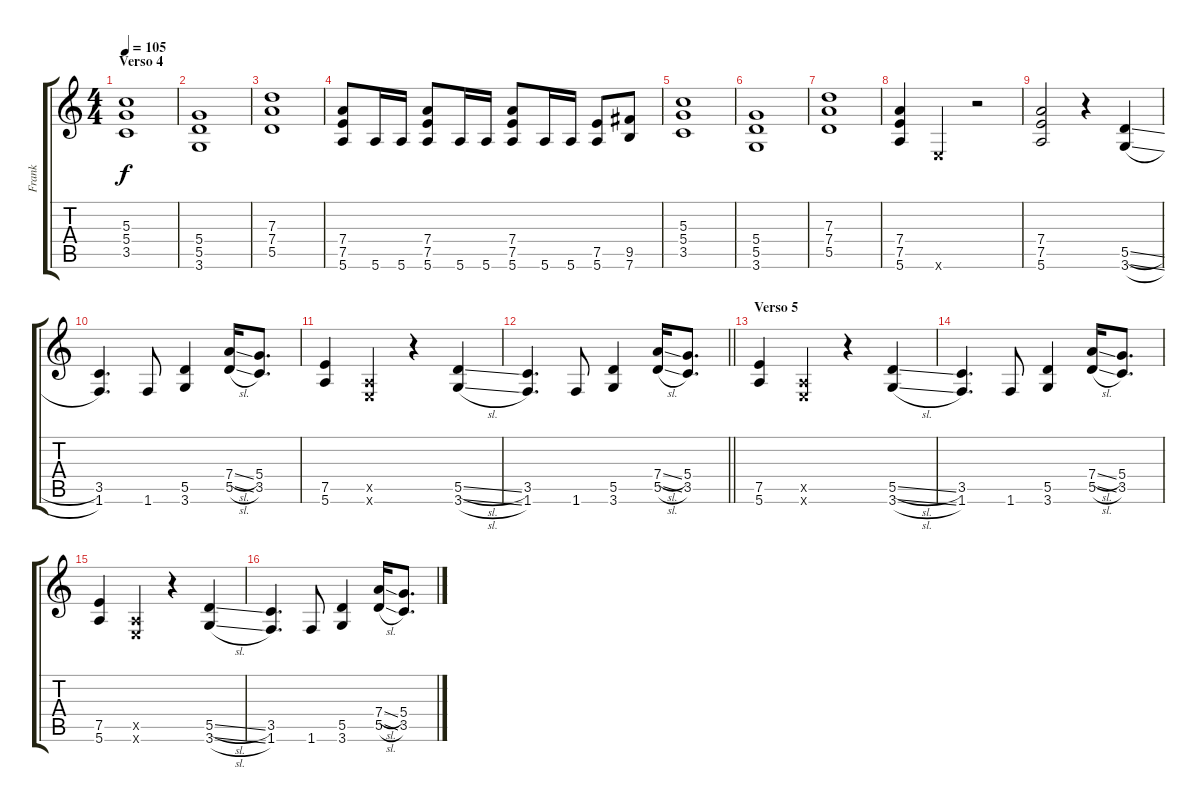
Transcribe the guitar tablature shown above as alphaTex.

\track ("Frank" "Frank") {instrument distortionguitar}
\staff {score tabs}
\tuning (E4 B3 G3 D3 A2 E2) {hide}
\ts (4 4)
\section ("" "Verso 4")
\tempo 105
\clef g2
\ks c
(5.3 5.4 3.5).1{dy f} |
(5.4 5.5 3.6).1 |
(7.3 7.4 5.5).1 |
(7.4 7.5 5.6).8 5.6.16 5.6.16 (7.4 7.5 5.6).8 5.6.16 5.6.16 (7.4 7.5 5.6).8 5.6.16 5.6.16 (7.5 5.6).8 (9.5 7.6).8 |
(5.3 5.4 3.5).1 |
(5.4 5.5 3.6).1 |
(7.3 7.4 5.5).1 |
(7.4 7.5 5.6).4 0.6{x}.4 r.2 |
(7.4 7.5 5.6).2 r.4 (5.5{sl} 3.6{sl}).4 |
(3.5 1.6).4{d} 1.6.8 (5.5 3.6).4 (7.4{sl} 5.5{sl}).16 (5.4 3.5).8{d} |
(7.5 5.6).4 (0.5{x} 0.6{x}).4 r.4 (5.5{sl} 3.6{sl}).4 |
\barLineRight lightlight
(3.5 1.6).4{d} 1.6.8 (5.5 3.6).4 (7.4{sl} 5.5{sl}).16 (5.4 3.5).8{d} |
\section ("" "Verso 5")
(7.5 5.6).4 (0.5{x} 0.6{x}).4 r.4 (5.5{sl} 3.6{sl}).4 |
(3.5 1.6).4{d} 1.6.8 (5.5 3.6).4 (7.4{sl} 5.5{sl}).16 (5.4 3.5).8{d} |
(7.5 5.6).4 (0.5{x} 0.6{x}).4 r.4 (5.5{sl} 3.6{sl}).4 |
(3.5 1.6).4{d} 1.6.8 (5.5 3.6).4 (7.4{sl} 5.5{sl}).16 (5.4 3.5).8{d}
